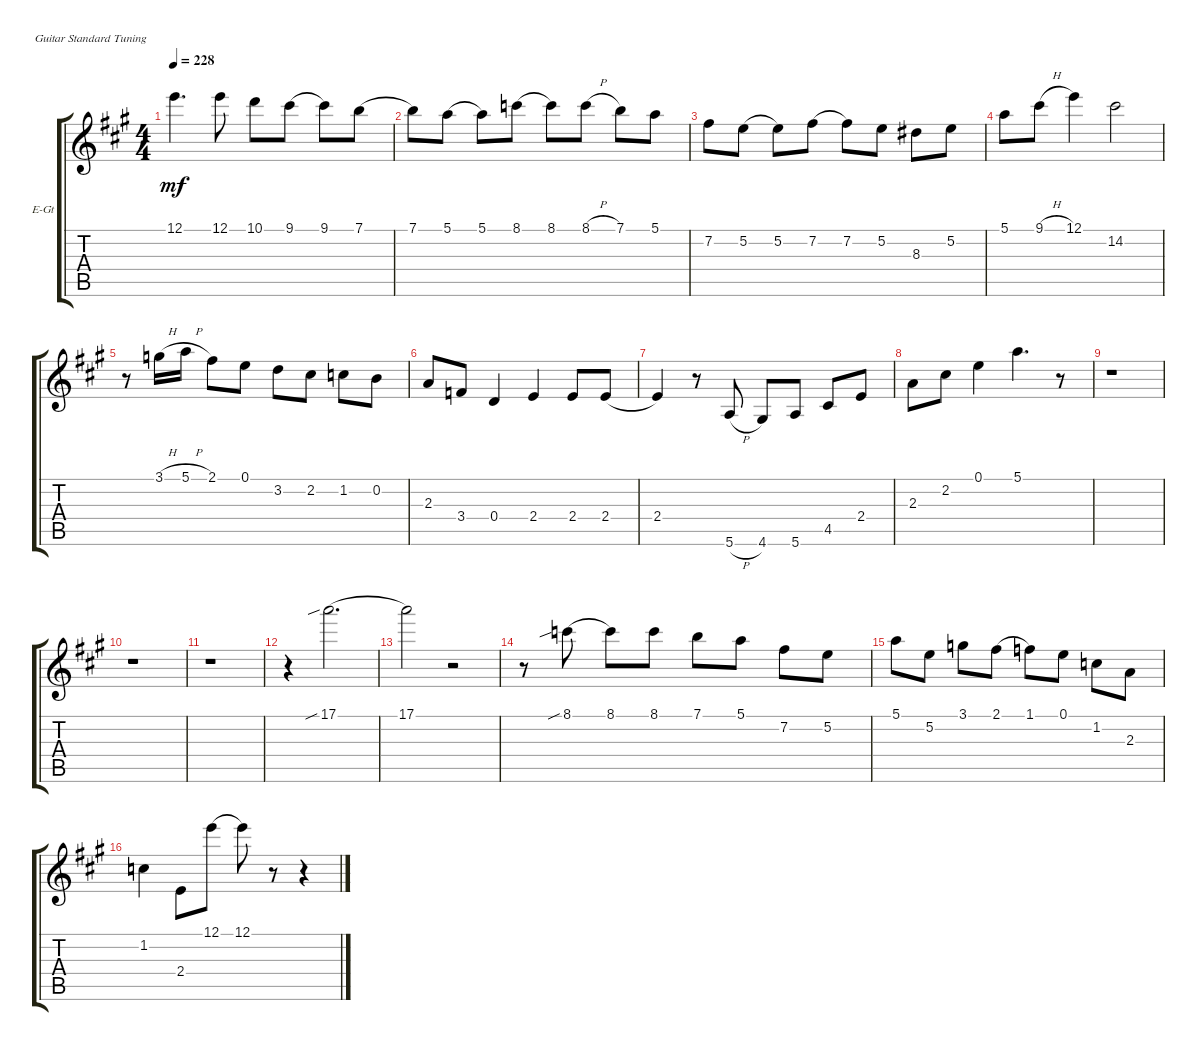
\defaultSystemsLayout 4
\bracketExtendMode groupsimilarinstruments
\firstSystemTrackNameOrientation horizontal
\otherSystemsTrackNameOrientation horizontal
\track ("Electric Guitar" "E-Gt") {instrument electricguitarclean}
\staff {score tabs}
\tuning (E4 B3 G3 D3 A2 E2)
\ts (4 4)
\tempo 228
\clef g2
\ks a
12.1.4{d dy mf} 12.1.8 10.1.8 9.1.8{legatoorigin} 9.1.8 7.1.8{legatoorigin} |
7.1.8 5.1.8{legatoorigin} 5.1.8 8.1.8{legatoorigin} 8.1.8 8.1{h}.8 7.1.8 5.1.8 |
7.2.8 5.2.8{legatoorigin} 5.2.8 7.2.8{legatoorigin} 7.2.8 5.2.8 8.3.8 5.2.8 |
5.1.8 9.1{h}.8 12.1.4 14.2.2 |
r.8 3.1{h}.16 5.1{h}.16 2.1.8 0.1.8 3.2.8 2.2.8 1.2.8 0.2.8 |
2.3.8 3.4.8 0.4.4 2.4.4 2.4.8 2.4.8{legatoorigin} |
2.4.4 r.8 5.6{h}.8 4.6.8 5.6.8 4.5.8 2.4.8 |
2.3.8 2.2.8 0.1.4 5.1.4{d} r.8 |
r.1 |
r.1 |
r.1 |
r.4 17.1{sib}.2{d legatoorigin} |
17.1.2 r.2 |
r.8 8.1{sib}.8{legatoorigin} 8.1.8 8.1.8 7.1.8 5.1.8 7.2.8 5.2.8 |
5.1.8 5.2.8 3.1.8 2.1.8{legatoorigin} 1.1.8 0.1.8 1.2.8 2.3.8 |
1.2.4 2.4.8 12.1.8{legatoorigin} 12.1.8 r.8 r.4
